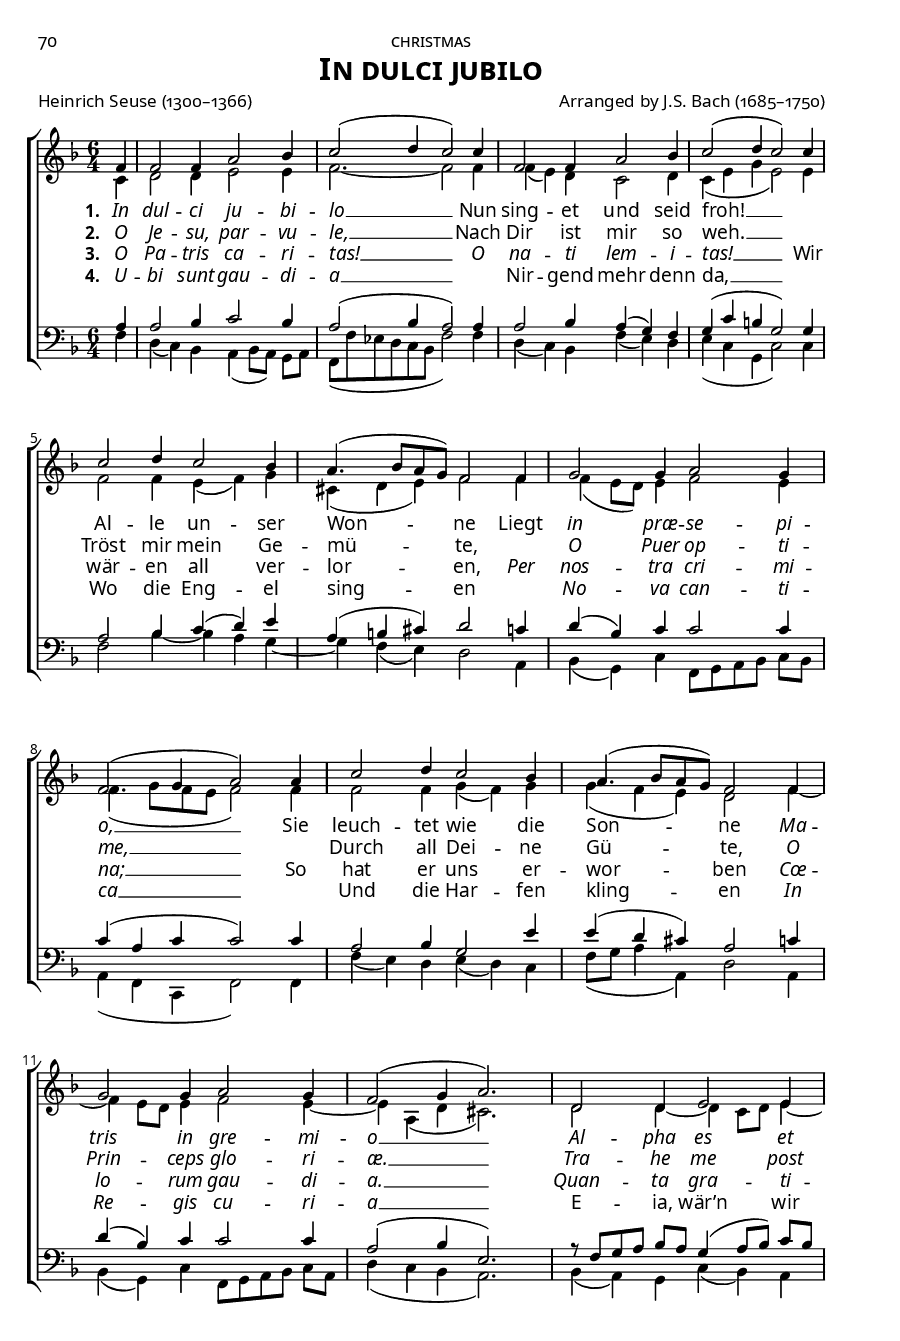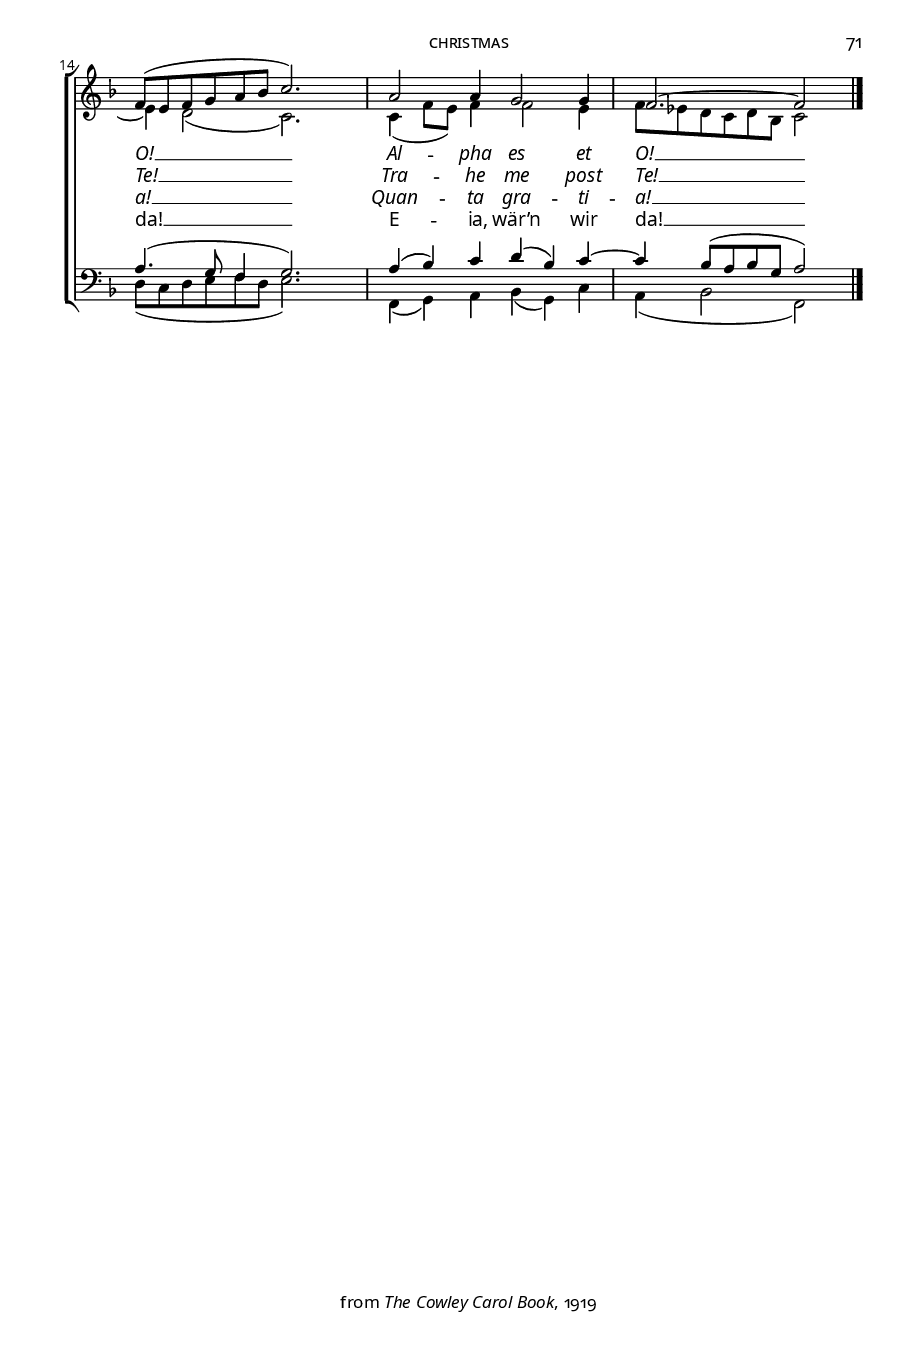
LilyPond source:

\version "2.14.2"
\include "util.ly"
\header {
    title = \markup{\override #'(font-name . "Garamond Premier Pro Semibold"){ \abs-fontsize #15 \smallCapsOldStyle"In dulci jubilo"}}
    poet = \markup\oldStyleNum"Heinrich Seuse (1300–1366)"
    composer = \markup\oldStyleNum"Arranged by J.S. Bach (1685–1750)"
    
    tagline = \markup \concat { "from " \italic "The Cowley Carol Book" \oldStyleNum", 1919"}
  }\paper {
  print-all-headers = ##f
  paper-height = 9\in
  paper-width = 6\in
  indent = 0\in
  %system-system-spacing = #'((basic-distance . 10) (padding . 0))
  system-system-spacing =
    #'((basic-distance . 0)
       (minimum-distance . 0)
       (padding . -5)
       (stretchability . 100))
  score-markup-spacing = 
    #'((basic-distance . 0)
       (minimum-distance . 0)
       (padding . 0)
       (stretchability . 0))
  markup-markup-spacing =
    #'((basic-distance . 0)
       (minimum-distance . 0)
       (padding . 1)
       (stretchability . 40))
  
  ragged-last-bottom = ##t
  ragged-bottom = ##f
  two-sided = ##t
  inner-margin = 0.5\in
  outer-margin = 0.25\in
  top-margin = 0.25\in
  bottom-margin = 0.25\in
  first-page-number = #070
  print-first-page-number = ##t
  headerLine = \markup{\override #'(font-name . "Garamond Premier Pro") \smallCapsOldStyle"christmas"}
  oddHeaderMarkup = \markup\fill-line{
     \override #'(font-name . "Garamond Premier Pro")\abs-fontsize #8.5
     \combine 
        \fill-line{"" \on-the-fly #print-page-number-check-first
        \oldStylePageNum""
        }
        \fill-line{\headerLine}
  }
  evenHeaderMarkup = \markup {
     \override #'(font-name . "Garamond Premier Pro")\abs-fontsize #8.5
     \combine
        \on-the-fly #print-page-number-check-first
        \oldStylePageNum""
        \fill-line{\headerLine}
  }
}
#(set-global-staff-size 15) \paper{ #(define fonts (make-pango-font-tree "GoudyOlSt BT" "Garamond Premier Pro" "Garamond Premier Pro" (/ 15 20))) }
global = {
  \key f \major
  \time 6/4
}

sopMusic = \relative c' {
  \partial 4 f4 |
  f2 f4 a2 bes4 |
  c2( d4 c2) c4 |
  f,2 f4 a2 bes4 |
  c2( d4 c2) c4 | \break

  c2 d4 c2 bes4 |
  a4.( bes8[ a g]) f2 f4 |
  g2 g4 a2 g4 |
  f2( g4 a2) a4 |
  c2 d4 c2 bes4 |
  a4.( bes8[ a g]) f2 f4 | \break

  g2 g4 a2 g4 |
  f2( g4 a2.) |
  d,2 d4 e2 e4 |
  f8([ e f g a bes] c2.) |
  a2 a4 g2 g4 |
  \partial 4*5 f2.~ f2 \bar "|."
}
sopWords = \lyricmode {
  
}

altoMusic = \relative c' {
  \partial 4 c4 |
  d2 d4 e2 e4 |
  f2.~ f2 f4 |
  f( e) d4 c2 d4 |
  c( e g e2) e4 |
  
  f2 f4 e( f) g |
  cis,( d e) f2 f4 |
  f4( e8[ d]) e4 f2 e4 |
  f4.( g8[ f e] f2) f4 |
  
  f2 f4 g( f) g |
  g( f e) d2 f4~ |
  f e8[ d] e4 f2 e4~ |
  e a,( d cis2.) |
  
  d2 d4~ d c8[ d] e4~ |
  e d2( c2.) |
  c4( f8[ e]) f4 f2 e4 |
  f8([ ees d c d bes] c2 \bar "|."

}
altoWords = \lyricmode {
  \dropLyricsV
  \set stanza = #"1. "
  \markup\italic In \markup\italic dul -- \markup\italic ci \markup\italic ju -- \markup\italic bi -- \markup\italic lo __
  Nun sing -- et und seid froh! __ ""
  Al -- le un -- ser Won -- ne
  Liegt \markup\italic in \markup\italic præ -- \markup\italic se -- \markup\italic pi -- \markup\italic o, __
  Sie leuch -- tet wie \set associatedVoice = "altos" 
  die Son --
  \unset associatedVoice
  ne
  \markup\italic Ma -- \markup\italic tris \markup\italic in \markup\italic gre -- \markup\italic mi -- \markup\italic o __
  \markup\italic Al -- \markup\italic pha \markup\italic es \markup\italic et \markup\italic O! __
  \markup\italic Al -- \markup\italic pha \markup\italic es 
  \set associatedVoice = "altos"
  \markup\italic et \markup\italic O! __

}
altoWordsII = \lyricmode {
  \dropLyricsV
  \set stanza = #"2. "
  \markup\italic O \markup\italic Je -- \markup\italic su, \markup\italic par -- \markup\italic vu -- \markup\italic le, __
  Nach Dir ist mir so weh. __ ""
  Tröst mir mein Ge -- mü -- te, ""
  \markup\italic O \markup\italic Puer \markup\italic op -- \markup\italic ti -- \markup\italic me, __ ""
  Durch all Dei -- \set associatedVoice = "altos" 
  ne Gü --
  \unset associatedVoice
  te,
  \markup\italic O \markup\italic Prin -- \markup\italic ceps \markup\italic glo -- \markup\italic ri -- \markup\italic æ. __
  \markup\italic Tra -- \markup\italic he \markup\italic me \markup\italic post \markup\italic Te! __
  \markup\italic Tra -- \markup\italic he \markup\italic me 
  \set associatedVoice = "altos"
  \markup\italic post \markup\italic Te! __
}
altoWordsIII = \lyricmode {
  \dropLyricsV
  \set stanza = #"3. "
  \markup\italic O \markup\italic Pa -- \markup\italic tris \markup\italic ca -- \markup\italic ri -- \markup\italic tas! __
  \markup\italic O \markup\italic na -- \markup\italic ti \markup\italic lem -- \markup\italic i -- \markup\italic tas! __
  Wir wär -- en all ver -- lor -- en,
  \markup\italic Per \markup\italic nos -- \markup\italic tra \markup\italic cri -- \markup\italic mi -- \markup\italic na; __
  So hat er uns \set associatedVoice = "altos" 
  er -- wor --
  \unset associatedVoice
  ben
  \markup\italic Cœ -- \markup\italic lo -- \markup\italic rum \markup\italic gau -- \markup\italic di -- \markup\italic a. __
  \markup\italic Quan -- \markup\italic ta \markup\italic gra -- \markup\italic ti -- \markup\italic a! __
  \markup\italic Quan -- \markup\italic ta \markup\italic gra -- 
  \set associatedVoice = "altos"
  \markup\italic ti -- \markup\italic a! __
}
altoWordsIV = \lyricmode {
  \dropLyricsV
  \set stanza = #"4. "
  \markup\italic U -- \markup\italic bi \markup\italic sunt \markup\italic gau -- \markup\italic di -- \markup\italic a __ ""
  Nir -- gend mehr denn da, __ ""
  Wo die Eng -- el sing -- en ""
  \markup\italic No -- \markup\italic va \markup\italic can -- \markup\italic ti -- \markup\italic ca __ ""
  Und die Har -- \set associatedVoice = "altos" 
  fen kling --
  \unset associatedVoice
  en
  \markup\italic In \markup\italic Re -- \markup\italic gis \markup\italic cu -- \markup\italic ri -- \markup\italic a __
  E -- ia, wär’n wir da! __
  E -- ia, wär’n
  \set associatedVoice = "altos"
  wir da! __
}

tenorMusic = \relative c' {
  \partial 4 a4 |
  a2 bes4 c2 bes4 |
  a2( bes4 a2) a4 |
  a2 bes4 a( g) f |
  g( c b g2) g4 |
  
  a2 bes4 c( d) e |
  a,( b cis) d2 c4 |
  d( bes) c c2 c4 |
  c( a c c2) c4 |
  
  a2 bes4 g2 e'4 |
  e( d cis) a2 c4 |
  d( bes) c c2 c4 |
  a2( bes4 e,2.) |
  
  r8 f[ g a] bes[ a] g4( a8[ bes]) c[ bes] |
  a4.( g8 f4 g2.) |
  a4( bes) c d( bes) c~ |
  c bes8([ a bes g] a2) \bar "|."
}
tenorWords = \lyricmode {

}

bassMusic = \relative c {
  \partial 4 f4 |
  d( c) bes a( bes8[ a]) g[ a] |
  f([ f' ees d c bes] f'2) f4 |
  d( c) bes f'( e) d |
  e( c g c2) c4 |
  
  f2 bes4~ bes a g~ |
  g f( e) d2 a4 |
  bes( g) c f,8[ g a bes] c[ bes] |
  a4( f c f2) f4 |
  
  f'4( e) d e( d) c |
  f8([ g] a4 a,) |
  d2 a4 |
  bes( g) c f,8[ g a bes] c[ a] |
  d4( c bes a2.) |
  
  bes4( a) g c( bes) a |
  d8([ c d e f d] e2.) |
  f,4( g) a bes( g) c |
  a( bes2 f2) \bar "|."
}
bassWords = \lyricmode {

}

\score {
  <<
   \new ChoirStaff <<
%    \new Lyrics = sopranos \with { \override VerticalAxisGroup #'nonstaff-relatedstaff-spacing = #'((basic-distance . 1)) }
    \new Staff = women <<
      \new Voice = "sopranos" { \voiceOne << \global \sopMusic >> }
      \new Voice = "altos" { \voiceTwo << \global \altoMusic >> }
    >>
    \new Lyrics \with { alignAboveContext = #"women" \override VerticalAxisGroup #'nonstaff-relatedstaff-spacing = #'((basic-distance . 1))} \lyricsto "sopranos" \sopWords
    \new Lyrics = "altosIV"  \with { alignBelowContext = #"women" } \lyricsto "sopranos" \altoWordsIV
    \new Lyrics = "altosIII"  \with { alignBelowContext = #"women" } \lyricsto "sopranos" \altoWordsIII
    \new Lyrics = "altosII"  \with { alignBelowContext = #"women" } \lyricsto "sopranos" \altoWordsII
    \new Lyrics = "altos"  \with { alignBelowContext = #"women" \override VerticalAxisGroup #'nonstaff-relatedstaff-spacing = #'((basic-distance . 1)) } \lyricsto "sopranos" \altoWords
   \new Staff = men <<
      \clef bass
      \new Voice = "tenors" { \voiceOne << \global \tenorMusic >> }
      \new Voice = "basses" { \voiceTwo << \global \bassMusic >> }
    >>
    \new Lyrics \with { alignAboveContext = #"men" \override VerticalAxisGroup #'nonstaff-relatedstaff-spacing = #'((basic-distance . 1)) } \lyricsto "tenors" \tenorWords
    \new Lyrics \with { alignBelowContext = #"men" \override VerticalAxisGroup #'nonstaff-relatedstaff-spacing = #'((basic-distance . 1)) } \lyricsto "basses" \bassWords
  >>
%    \new PianoStaff << \new Staff { \new Voice { \pianoRH } } \new Staff { \clef "bass" \pianoLH } >>
  >>
  \layout {
    \context {
      \Score
      \override SpacingSpanner #'base-shortest-duration = #(ly:make-moment 1 2)
      \override SpacingSpanner #'common-shortest-duration = #(ly:make-moment 1 2)
    }
    \context {
      % Remove all empty staves
      % \Staff \RemoveEmptyStaves \override VerticalAxisGroup #'remove-first = ##t
    }
    \context {
      \Lyrics
      \override LyricText #'X-offset = #center-on-word
    }
  }
  
  \midi {
    \tempo 4 = 90
    \set Staff.midiInstrument = "flute"
  
    \context {
      \Voice
      \remove "Dynamic_performer"
    }
  }
}
